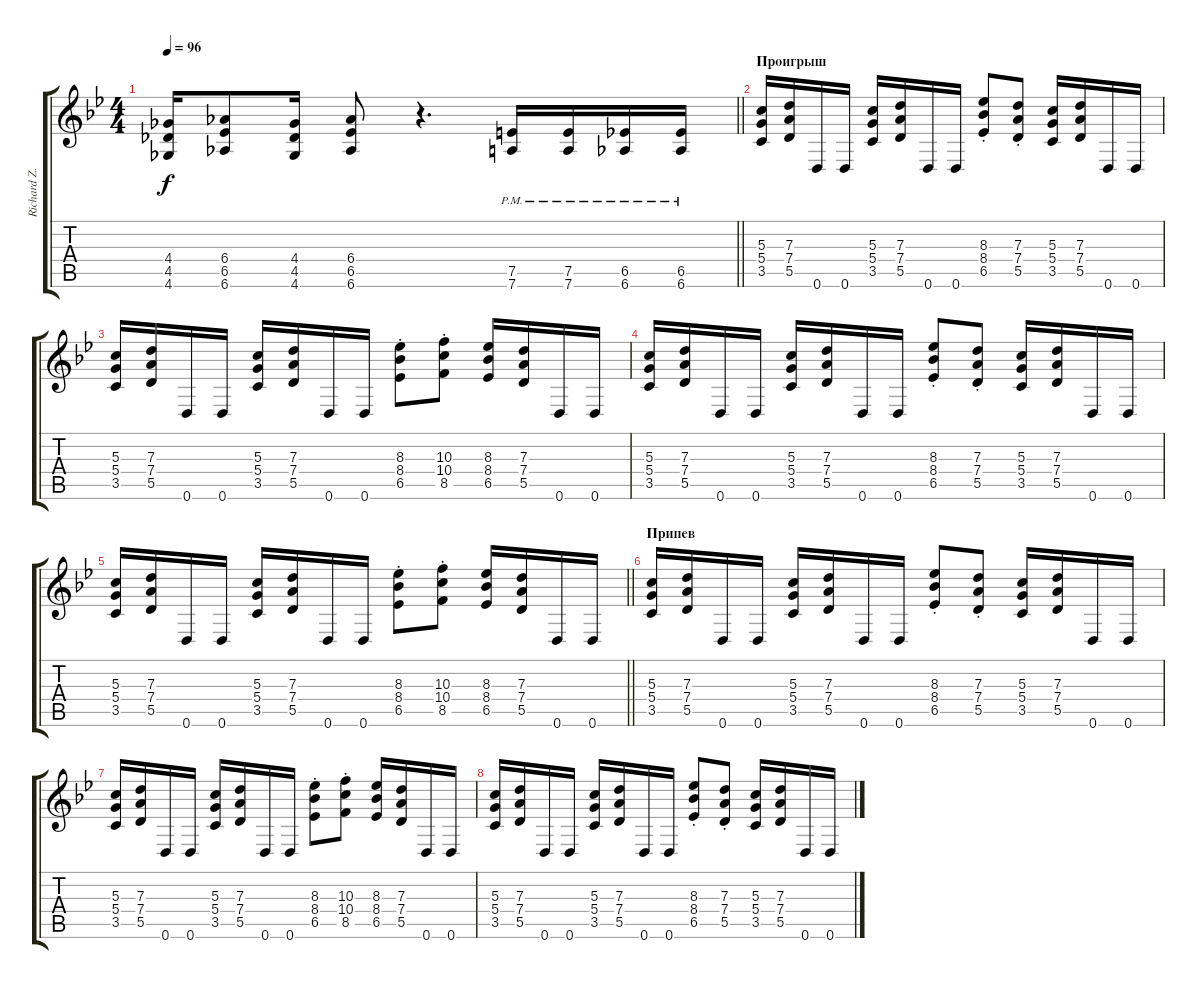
\track ("Richard Z. Kruspe" "Richard Z.") {instrument distortionguitar}
\staff {score tabs}
\tuning (E4 B3 G3 D3 A2 D2) {hide}
\ts (4 4)
\tempo 96
\clef g2
\barLineRight lightlight
\ks bb
(4.4 4.5 4.6).16{dy f} (6.4 6.5 6.6).8 (4.4 4.5 4.6).16 (6.4 6.5 6.6).8 r.4{d} (7.5{pm} 7.6{pm}).16 (7.5{pm} 7.6{pm}).16 (6.5{pm} 6.6{pm}).16 (6.5{pm} 6.6{pm}).16 |
\section ("" "Проигрыш")
(5.3 5.4 3.5).16{volume 13 balance 16} (7.3 7.4 5.5).16 0.6.16 0.6.16 (5.3 5.4 3.5).16 (7.3 7.4 5.5).16 0.6.16 0.6.16 (8.3{st} 8.4{st} 6.5{st}).8 (7.3{st} 7.4{st} 5.5{st}).8 (5.3 5.4 3.5).16 (7.3 7.4 5.5).16 0.6.16 0.6.16 |
(5.3 5.4 3.5).16 (7.3 7.4 5.5).16 0.6.16 0.6.16 (5.3 5.4 3.5).16 (7.3 7.4 5.5).16 0.6.16 0.6.16 (8.3{st} 8.4{st} 6.5{st}).8 (10.3{st} 10.4{st} 8.5{st}).8 (8.3 8.4 6.5).16 (7.3 7.4 5.5).16 0.6.16 0.6.16 |
(5.3 5.4 3.5).16 (7.3 7.4 5.5).16 0.6.16 0.6.16 (5.3 5.4 3.5).16 (7.3 7.4 5.5).16 0.6.16 0.6.16 (8.3{st} 8.4{st} 6.5{st}).8 (7.3{st} 7.4{st} 5.5{st}).8 (5.3 5.4 3.5).16 (7.3 7.4 5.5).16 0.6.16 0.6.16 |
\barLineRight lightlight
(5.3 5.4 3.5).16 (7.3 7.4 5.5).16 0.6.16 0.6.16 (5.3 5.4 3.5).16 (7.3 7.4 5.5).16 0.6.16 0.6.16 (8.3{st} 8.4{st} 6.5{st}).8 (10.3{st} 10.4{st} 8.5{st}).8 (8.3 8.4 6.5).16 (7.3 7.4 5.5).16 0.6.16 0.6.16 |
\section ("" "Припев")
(5.3 5.4 3.5).16 (7.3 7.4 5.5).16 0.6.16 0.6.16 (5.3 5.4 3.5).16 (7.3 7.4 5.5).16 0.6.16 0.6.16 (8.3{st} 8.4{st} 6.5{st}).8 (7.3{st} 7.4{st} 5.5{st}).8 (5.3 5.4 3.5).16 (7.3 7.4 5.5).16 0.6.16 0.6.16 |
(5.3 5.4 3.5).16 (7.3 7.4 5.5).16 0.6.16 0.6.16 (5.3 5.4 3.5).16 (7.3 7.4 5.5).16 0.6.16 0.6.16 (8.3{st} 8.4{st} 6.5{st}).8 (10.3{st} 10.4{st} 8.5{st}).8 (8.3 8.4 6.5).16 (7.3 7.4 5.5).16 0.6.16 0.6.16 |
(5.3 5.4 3.5).16 (7.3 7.4 5.5).16 0.6.16 0.6.16 (5.3 5.4 3.5).16 (7.3 7.4 5.5).16 0.6.16 0.6.16 (8.3{st} 8.4{st} 6.5{st}).8 (7.3{st} 7.4{st} 5.5{st}).8 (5.3 5.4 3.5).16 (7.3 7.4 5.5).16 0.6.16 0.6.16
